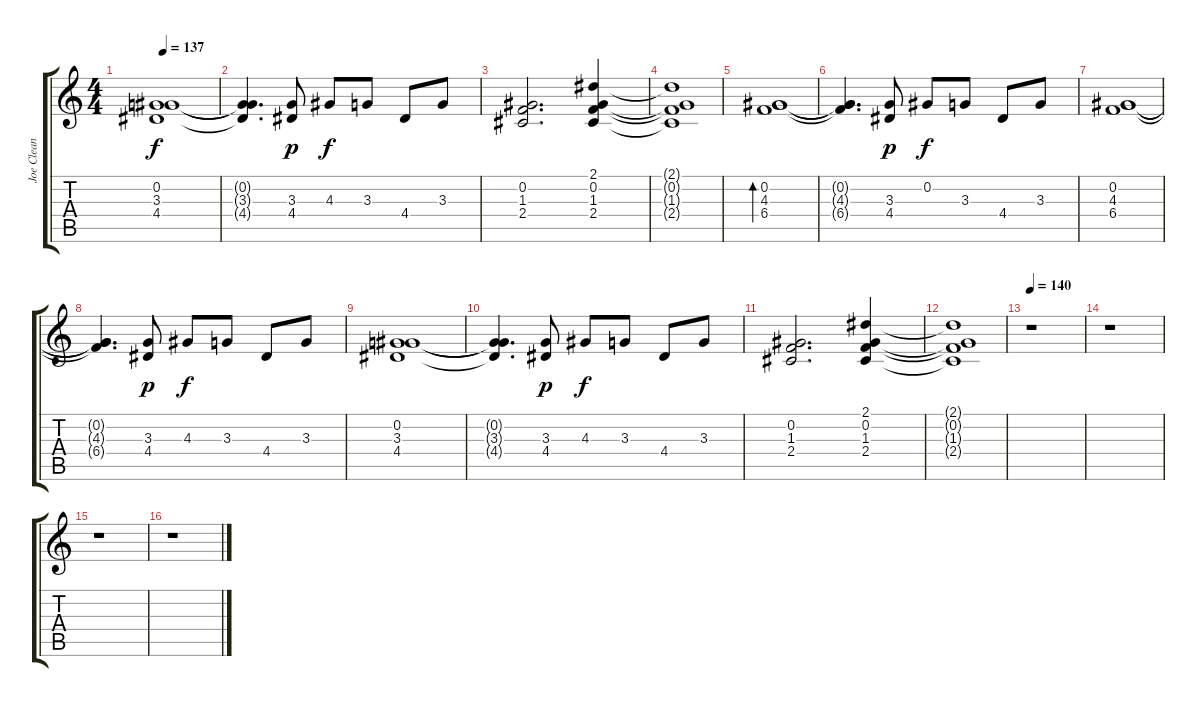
\track ("Joe Clean" "Joe Clean") {instrument acousticguitarsteel}
\staff {score tabs}
\tuning (Db4 Ab3 E3 B2 Gb2 B1) {hide}
\ts (4 4)
\tempo 137
\clef g2
\ks c
(0.2 3.3 4.4).1{dy f} |
(0.2{t} 3.3{t} 4.4{t}).4{d} (3.3 4.4).8{dy p} 4.3.8{dy f} 3.3.8 4.4.8 3.3.8 |
(0.2 1.3 2.4).2{d} (2.1 0.2 1.3 2.4).4 |
(2.1{t} 0.2{t} 1.3{t} 2.4{t}).1 |
(0.2 4.3 6.4).1{bd 240} |
(0.2{t} 4.3{t} 6.4{t}).4{d} (3.3 4.4).8{dy p} 0.2.8{dy f} 3.3.8 4.4.8 3.3.8 |
(0.2 4.3 6.4).1 |
(0.2{t} 4.3{t} 6.4{t}).4{d} (3.3 4.4).8{dy p} 4.3.8{dy f} 3.3.8 4.4.8 3.3.8 |
(0.2 3.3 4.4).1 |
(0.2{t} 3.3{t} 4.4{t}).4{d} (3.3 4.4).8{dy p} 4.3.8{dy f} 3.3.8 4.4.8 3.3.8 |
(0.2 1.3 2.4).2{d} (2.1 0.2 1.3 2.4).4 |
(2.1{t} 0.2{t} 1.3{t} 2.4{t}).1 |
\tempo 140
r.1 |
r.1 |
r.1 |
r.1
